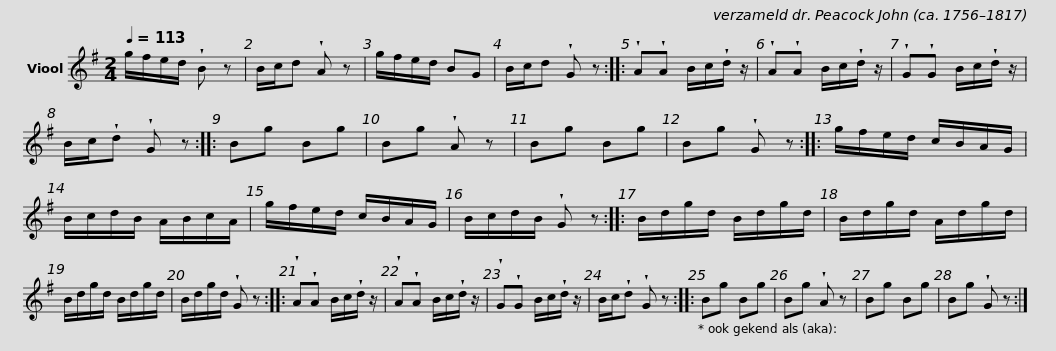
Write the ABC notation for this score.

X:1
L:1/8
Q:1/4=113
M:2/4
I:linebreak $
K:G
V:1 treble
V:1
 g/f/e/d/ !wedge!B z | B/c/d !wedge!A z | g/f/e/d/ BG | B/c/d !wedge!G z ::$ !wedge!A!wedge!A B/c/!wedge!d/ z/ | %5
 !wedge!A!wedge!A B/c/!wedge!d/ z/ | !wedge!G!wedge!G B/c/!wedge!d/ z/ | B/c/!wedge!d !wedge!G z ::$ Bg Bg | Bg !wedge!A z | %10
 Bg Bg | Bg !wedge!G z ::$ g/f/e/d/ c/B/A/G/ | B/c/d/B/ A/B/c/A/ | g/f/e/d/ c/B/A/G/ | %15
 B/c/d/B/ !wedge!G z ::$ B/d/g/d/ B/d/g/d/ | B/d/g/d/ A/d/g/d/ | B/d/g/d/ B/d/g/d/ | B/d/g/d/ !wedge!G z ::$ %20
 !wedge!A!wedge!A B/c/!wedge!d/ z/ | !wedge!A!wedge!A B/c/!wedge!d/ z/ | !wedge!G!wedge!G B/c/!wedge!d/ z/ | B/c/!wedge!d !wedge!G z ::$ Bg Bg | %25
 Bg !wedge!A z | Bg Bg | Bg !wedge!G z :| %28
